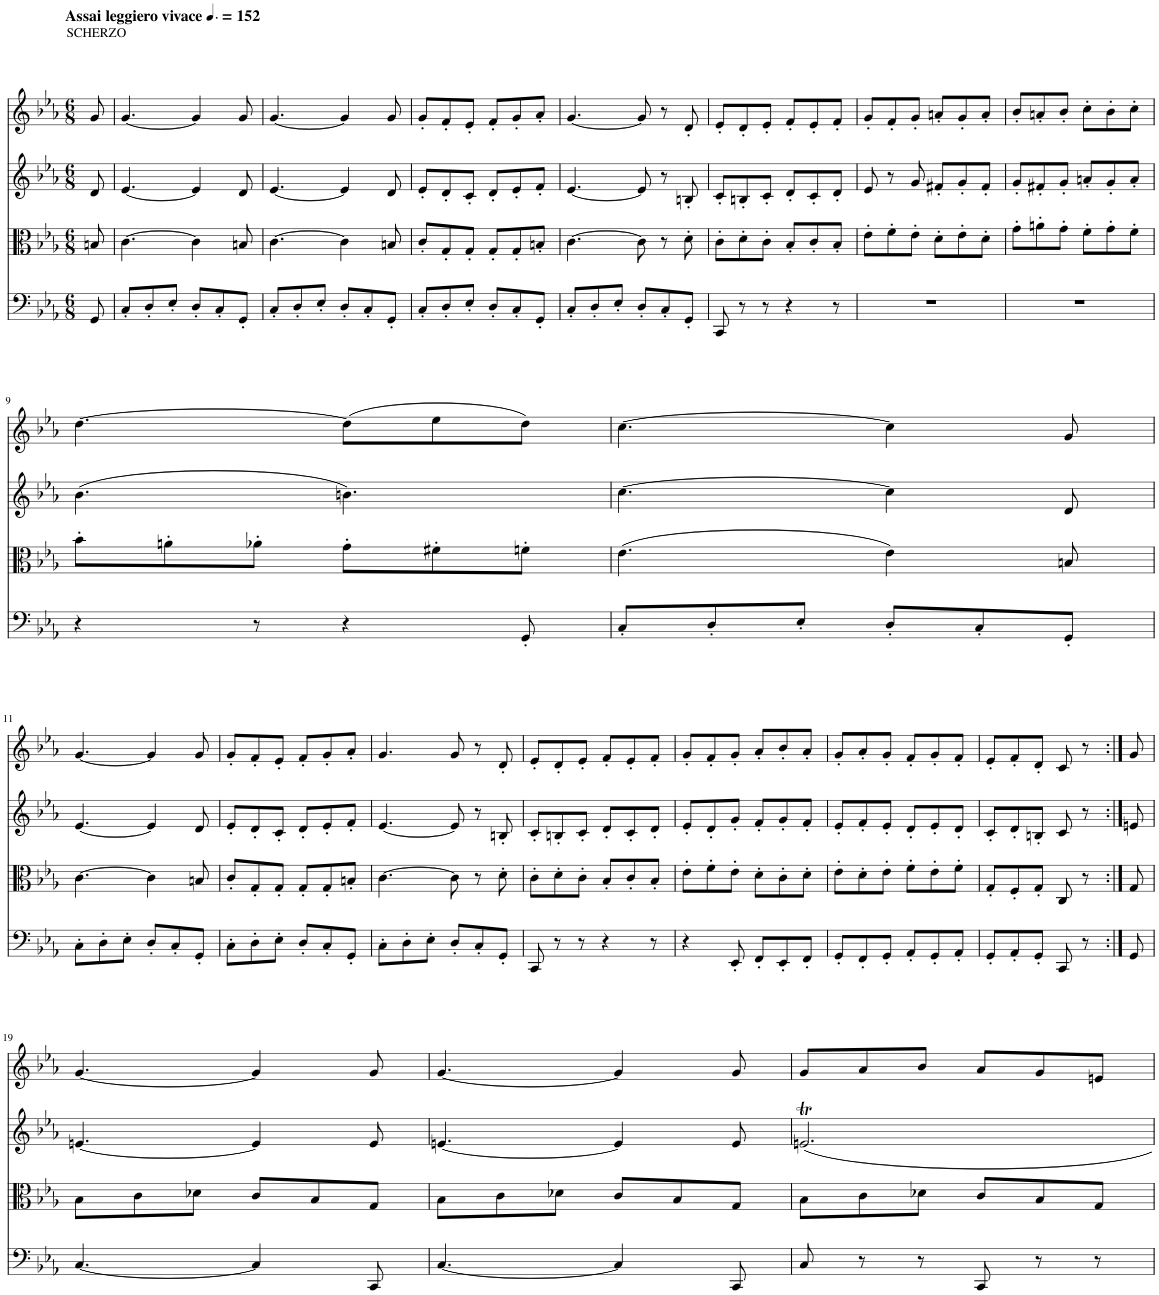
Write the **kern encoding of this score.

**kern	**kern	**kern	**kern
*part4	*part3	*part2	*part1
*staff4	*staff3	*staff2	*staff1
*I"Violoncello	*I"Viola	*I"Violin	*I"Violin
*I'Vc	*I'Vla	*I'Vln	*I'Vln
*clefF4	*clefC3	*clefG2	*clefG2
*k[b-e-a-]	*k[b-e-a-]	*k[b-e-a-]	*k[b-e-a-]
*M6/8	*M6/8	*M6/8	*M6/8
*MM228	*MM228	*MM228	*MM228
=1	=1	=1	=1
!	!	!	!LO:TX:a:B:t=Assai leggiero vivace
!	!	!	!LO:TX:a:t=SCHERZO
8GG/	8Bn/	8d/	8g/
=2	=2	=2	=2
8C'/L	[4.c\	[4.e-/	[4.g/
8D'/	.	.	.
8E-'/J	.	.	.
8D'/L	4c\]	4e-/]	4g/]
8C'/	.	.	.
8GG'/J	8Bn/	8d/	8g/
=3	=3	=3	=3
8C'/L	[4.c\	[4.e-/	[4.g/
8D'/	.	.	.
8E-'/J	.	.	.
8D'/L	4c\]	4e-/]	4g/]
8C'/	.	.	.
8GG'/J	8Bn/	8d/	8g/
=4	=4	=4	=4
8C'/L	8c'/L	8e-'/L	8g'/L
8D'/	8G'/	8d'/	8f'/
8E-'/J	8G'/J	8c'/J	8e-'/J
8D'/L	8G'/L	8d'/L	8f'/L
8C'/	8G'/	8e-'/	8g'/
8GG'/J	8Bn'/J	8f'/J	8a-'/J
=5	=5	=5	=5
8C'/L	[4.c\	[4.e-/	[4.g/
8D'/	.	.	.
8E-'/J	.	.	.
8D'/L	8c\]	8e-/]	8g/]
8C'/	8r	8r	8r
8GG'/J	8d'\	8Bn'/	8d'/
=6	=6	=6	=6
8CC/	8c'\L	8c'/L	8e-'/L
8r	8d'\	8Bn'/	8d'/
8r	8c'\J	8c'/J	8e-'/J
4r	8B-'/L	8d'/L	8f'/L
.	8c'/	8c'/	8e-'/
8r	8B-'/J	8d'/J	8f'/J
=7	=7	=7	=7
2.r	8e-'\L	8e-/	8g'/L
.	8f'\	8r	8f'/
.	8e-'\J	8g/	8g'/J
.	8d'\L	8f#X'/L	8an'/L
.	8e-'\	8g'/	8g'/
.	8d'\J	8f#'/J	8a'/J
=8	=8	=8	=8
2.r	8g'\L	8g'/L	8b-'/L
.	8an'\	8f#X'/	8an'/
.	8g'\J	8g'/J	8b-'/J
.	8f'\L	8an'/L	8cc'\L
.	8g'\	8g'/	8b-'\
.	8f'\J	8a'/J	8cc'\J
!!LO:LB:g=z
=9	=9	=9	=9
4r	8b-'\L	(4.b-\	[4.dd\
.	8an'\	.	.
8r	8a-X'\J	.	.
4r	8g'\L	4.bn\)	(8dd\L]
.	8f#X'\	.	8ee-\
8GG'/	8fn'\J	.	8dd\J)
=10	=10	=10	=10
8C'/L	(4.e-\	[4.cc\	[4.cc\
8D'/	.	.	.
8E-'/J	.	.	.
8D'/L	4e-\)	4cc\]	4cc\]
8C'/	.	.	.
8GG'/J	8Bn/	8d/	8g/
!!LO:LB:g=z
=11	=11	=11	=11
8C'\L	[4.c\	[4.e-/	[4.g/
8D'\	.	.	.
8E-'\J	.	.	.
8D'/L	4c\]	4e-/]	4g/]
8C'/	.	.	.
8GG'/J	8Bn/	8d/	8g/
=12	=12	=12	=12
8C'\L	8c'/L	8e-'/L	8g'/L
8D'\	8G'/	8d'/	8f'/
8E-'\J	8G'/J	8c'/J	8e-'/J
8D'/L	8G'/L	8d'/L	8f'/L
8C'/	8G'/	8e-'/	8g'/
8GG'/J	8Bn'/J	8f'/J	8a-'/J
=13	=13	=13	=13
8C'\L	[4.c\	[4.e-/	4.g/
8D'\	.	.	.
8E-'\J	.	.	.
8D'/L	8c\]	8e-/]	8g/
8C'/	8r	8r	8r
8GG'/J	8d'\	8Bn'/	8d'/
=14	=14	=14	=14
8CC/	8c'\L	8c'/L	8e-'/L
8r	8d'\	8Bn'/	8d'/
8r	8c'\J	8c'/J	8e-'/J
4r	8B-'/L	8d'/L	8f'/L
.	8c'/	8c'/	8e-'/
8r	8B-'/J	8d'/J	8f'/J
=15	=15	=15	=15
4r	8e-'\L	8e-'/L	8g'/L
.	8f'\	8d'/	8f'/
8EE-'/	8e-'\J	8g'/J	8g'/J
8FF'/L	8d'\L	8f'/L	8a-'/L
8EE-'/	8c'\	8g'/	8b-'/
8FF'/J	8d'\J	8f'/J	8a-'/J
=16	=16	=16	=16
8GG'/L	8e-'\L	8e-'/L	8g'/L
8FF'/	8d'\	8f'/	8a-'/
8GG'/J	8e-'\J	8e-'/J	8g'/J
8AA-'/L	8f'\L	8d'/L	8f'/L
8GG'/	8e-'\	8e-'/	8g'/
8AA-'/J	8f'\J	8d'/J	8f'/J
=17	=17	=17	=17
8GG'/L	8G'/L	8c'/L	8e-'/L
8AA-'/	8F'/	8d'/	8f'/
8GG'/J	8G'/J	8Bn'/J	8d'/J
8CC/	8C/	8c/	8c/
8r	8r	8r	8r
=18:|!	=18:|!	=18:|!	=18:|!
8GG/	8G/	8en/	8g/
!!LO:LB:g=z
=19	=19	=19	=19
[4.C/	8B-\L	[4.en/	[4.g/
.	8c\	.	.
.	8d-X\J	.	.
4C/]	8c/L	4e/]	4g/]
.	8B-/	.	.
8CC/	8G/J	8e/	8g/
=20	=20	=20	=20
[4.C/	8B-\L	[4.en/	[4.g/
.	8c\	.	.
.	8d-X\J	.	.
4C/]	8c/L	4e/]	4g/]
.	8B-/	.	.
8CC/	8G/J	8e/	8g/
=21	=21	=21	=21
8C/	8B-\L	2.ent/	8g/L
8r	8c\	.	8a-/
8r	8d-X\J	.	8b-/J
8CC/	8c/L	.	8a-/L
8r	8B-/	.	8g/
8r	8G/J	.	8en/J
=	=	=	=
*-	*-	*-	*-
